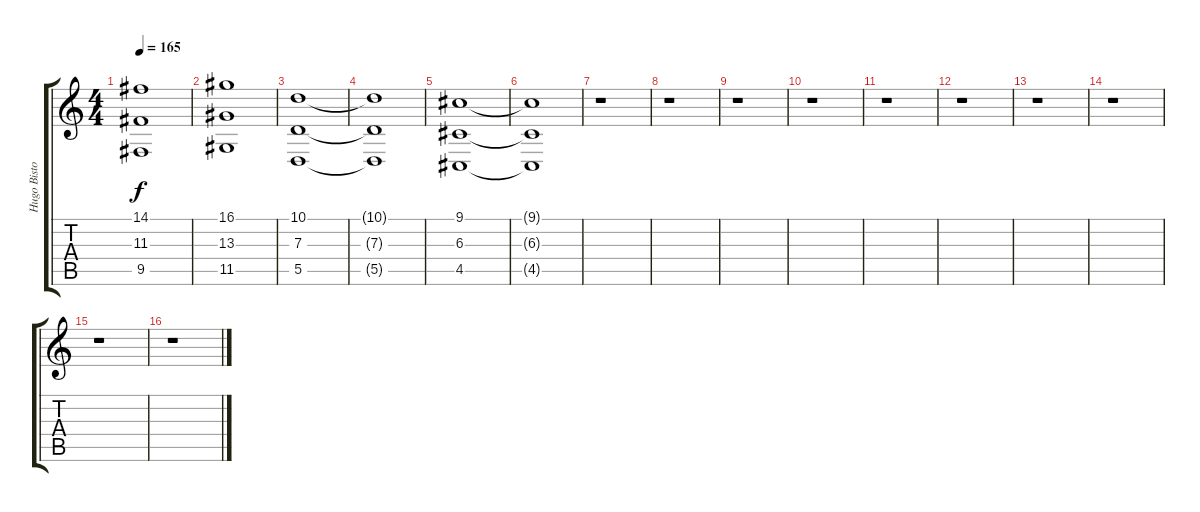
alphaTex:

\track ("Hugo Bistolfi" "Hugo Bisto") {instrument choiraahs}
\staff {score tabs}
\tuning (E4 B3 G3 D3 A2 E2) {hide}
\ts (4 4)
\tempo 165
\clef g2
\ks c
(14.1 11.3 9.5).1{dy f} |
(16.1 13.3 11.5).1 |
(10.1 7.3 5.5).1 |
(10.1{t} 7.3{t} 5.5{t}).1 |
(9.1 6.3 4.5).1 |
(9.1{t} 6.3{t} 4.5{t}).1 |
r.1 |
r.1 |
r.1 |
r.1 |
r.1 |
r.1 |
r.1 |
r.1 |
r.1 |
r.1
